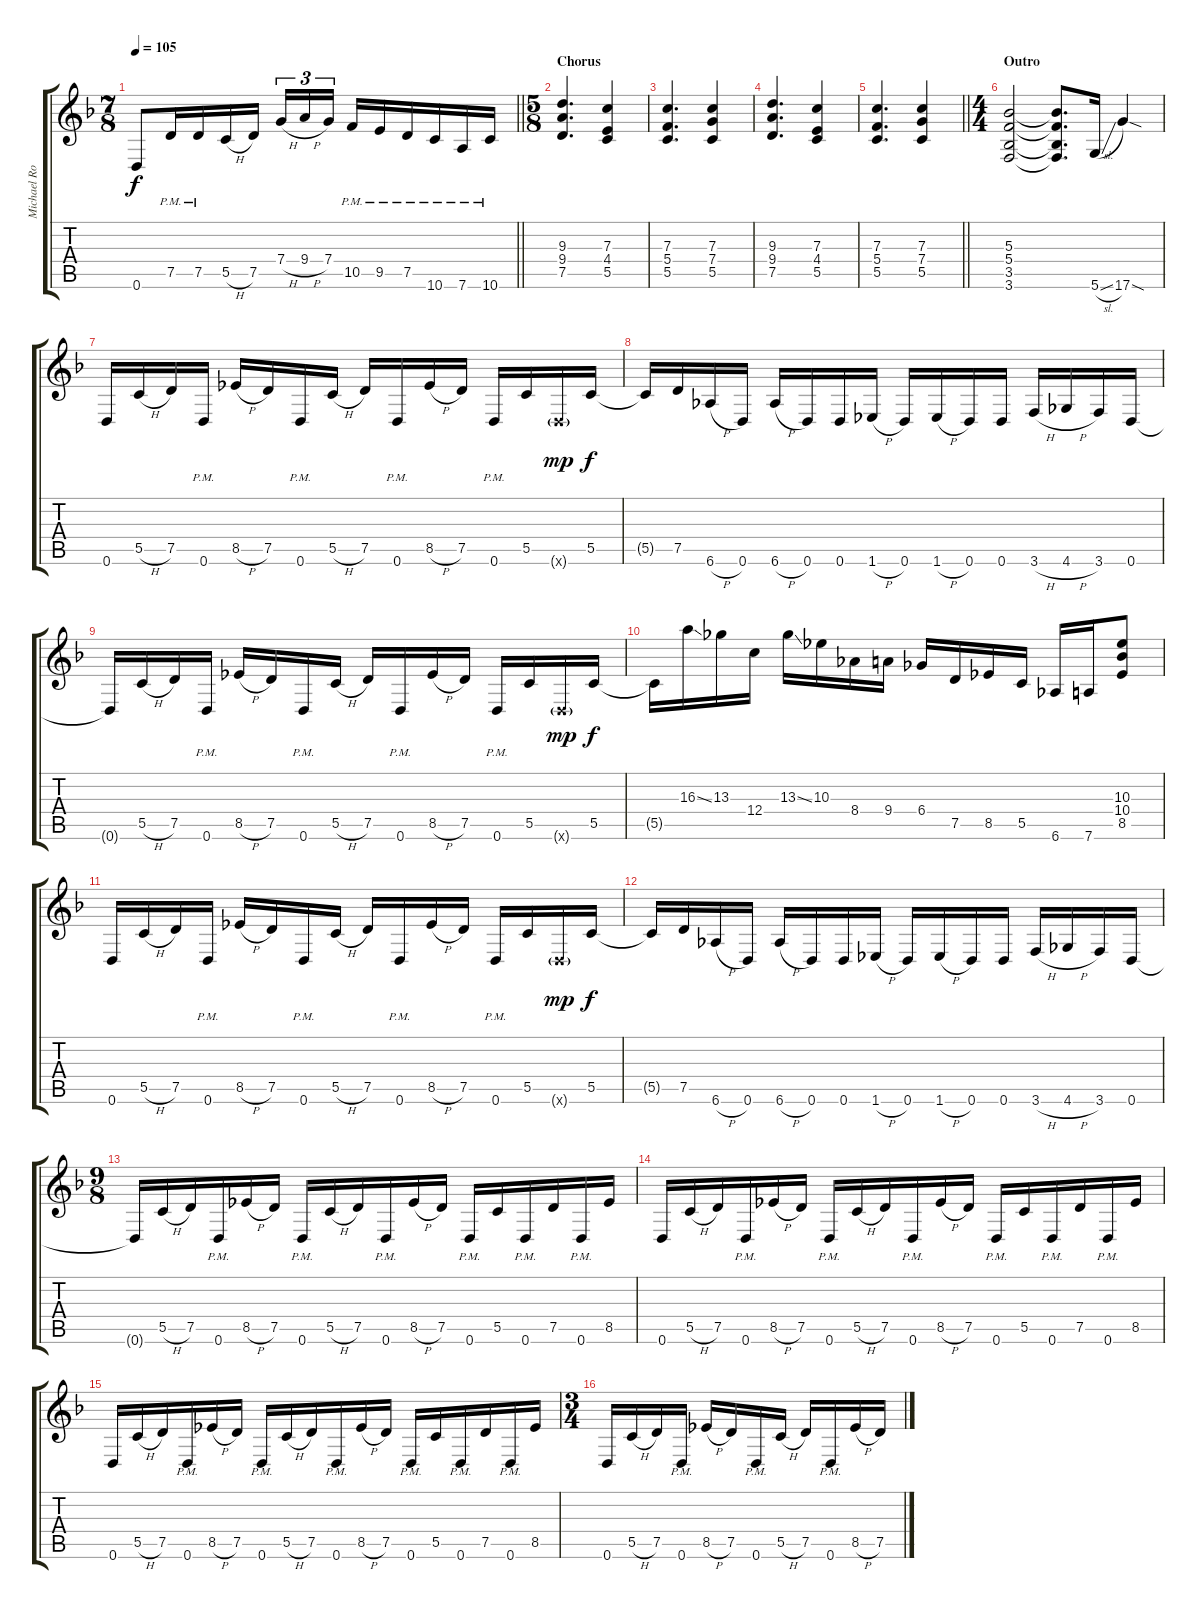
\track ("Michael Romeo Gtr. L" "Michael Ro") {instrument distortionguitar}
\staff {score tabs}
\tuning (D4 A3 F3 C3 G2 D2) {hide}
\ts (7 8)
\tempo 105
\clef g2
\barLineRight lightlight
\ks dminor
0.6.8{dy f} 7.5{pm}.16 7.5{pm}.16 5.5{h}.16 7.5.16 7.4{h}.16{tu (3 2)} 9.4{h}.16{tu (3 2)} 7.4.16{tu (3 2)} 10.5{pm}.16 9.5{pm}.16 7.5{pm}.16 10.6{pm}.16 7.6{pm}.16 10.6{pm}.16 |
\ts (5 8)
\section ("" "Chorus")
(9.3 9.4 7.5).4{d} (7.3 4.4 5.5).4 |
(7.3 5.4 5.5).4{d} (7.3 7.4 5.5).4 |
(9.3 9.4 7.5).4{d} (7.3 4.4 5.5).4 |
\barLineRight lightlight
(7.3 5.4 5.5).4{d} (7.3 7.4 5.5).4 |
\ts (4 4)
\section ("" "Outro")
(5.3 5.4 3.5 3.6).2 (5.3{t} 5.4{t} 3.5{t} 3.6{t}).8{d} 5.6{sl}.16 17.6{sod}.4 |
0.6.16 5.5{h}.16 7.5.16 0.6{pm}.16 8.5{h}.16 7.5.16 0.6{pm}.16 5.5{h}.16 7.5.16 0.6{pm}.16 8.5{h}.16 7.5.16 0.6{pm}.16 5.5.16 0.6{g x}.16{dy mp} 5.5.16{dy f} |
5.5{t}.16 7.5.16 6.6{h}.16 0.6.16 6.6{h}.16 0.6.16 0.6.16 1.6{h}.16 0.6.16 1.6{h}.16 0.6.16 0.6.16 3.6{h}.16 4.6{h}.16 3.6.16 0.6.16 |
0.6{t}.16 5.5{h}.16 7.5.16 0.6{pm}.16 8.5{h}.16 7.5.16 0.6{pm}.16 5.5{h}.16 7.5.16 0.6{pm}.16 8.5{h}.16 7.5.16 0.6{pm}.16 5.5.16 0.6{g x}.16{dy mp} 5.5.16{dy f} |
5.5{t}.16 16.3{ss}.16 13.3.16 12.4.16 13.3{ss}.16 10.3.16 8.4.16 9.4.16 6.4.16 7.5.16 8.5.16 5.5.16 6.6.16 7.6.16 (10.3 10.4 8.5).8 |
0.6.16 5.5{h}.16 7.5.16 0.6{pm}.16 8.5{h}.16 7.5.16 0.6{pm}.16 5.5{h}.16 7.5.16 0.6{pm}.16 8.5{h}.16 7.5.16 0.6{pm}.16 5.5.16 0.6{g x}.16{dy mp} 5.5.16{dy f} |
5.5{t}.16 7.5.16 6.6{h}.16 0.6.16 6.6{h}.16 0.6.16 0.6.16 1.6{h}.16 0.6.16 1.6{h}.16 0.6.16 0.6.16 3.6{h}.16 4.6{h}.16 3.6.16 0.6.16 |
\ts (9 8)
0.6{t}.16 5.5{h}.16 7.5.16 0.6{pm}.16 8.5{h}.16 7.5.16 0.6{pm}.16 5.5{h}.16 7.5.16 0.6{pm}.16 8.5{h}.16 7.5.16 0.6{pm}.16 5.5.16 0.6{pm}.16 7.5.16 0.6{pm}.16 8.5.16 |
0.6.16 5.5{h}.16 7.5.16 0.6{pm}.16 8.5{h}.16 7.5.16 0.6{pm}.16 5.5{h}.16 7.5.16 0.6{pm}.16 8.5{h}.16 7.5.16 0.6{pm}.16 5.5.16 0.6{pm}.16 7.5.16 0.6{pm}.16 8.5.16 |
0.6.16 5.5{h}.16 7.5.16 0.6{pm}.16 8.5{h}.16 7.5.16 0.6{pm}.16 5.5{h}.16 7.5.16 0.6{pm}.16 8.5{h}.16 7.5.16 0.6{pm}.16 5.5.16 0.6{pm}.16 7.5.16 0.6{pm}.16 8.5.16 |
\ts (3 4)
0.6.16 5.5{h}.16 7.5.16 0.6{pm}.16 8.5{h}.16 7.5.16 0.6{pm}.16 5.5{h}.16 7.5.16 0.6{pm}.16 8.5{h}.16 7.5.16
